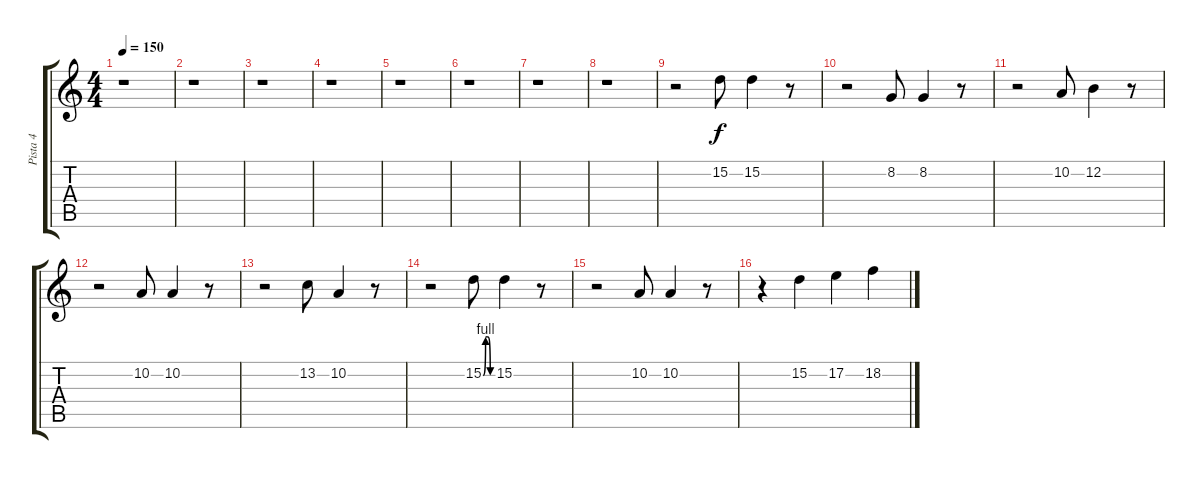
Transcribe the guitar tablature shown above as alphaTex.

\track ("Pista 4" "Pista 4") {instrument lead2sawtooth}
\staff {score tabs}
\tuning (E4 B3 G3 D3 A2 E2) {hide}
\ts (4 4)
\tempo 150
\clef g2
\ks c
r.1{dy f} |
r.1 |
r.1 |
r.1 |
r.1 |
r.1 |
r.1 |
r.1 |
r.2{volume 16} 15.2.8 15.2.4 r.8 |
r.2 8.2.8 8.2.4 r.8 |
r.2 10.2.8 12.2.4 r.8 |
r.2 10.2.8 10.2.4 r.8 |
r.2 13.2.8 10.2.4 r.8 |
r.2 15.2{be (custom 0 0 15 4 30 4 45 0 60 0)}.8 15.2.4 r.8 |
r.2 10.2.8 10.2.4 r.8 |
r.4 15.2.4 17.2.4 18.2.4
